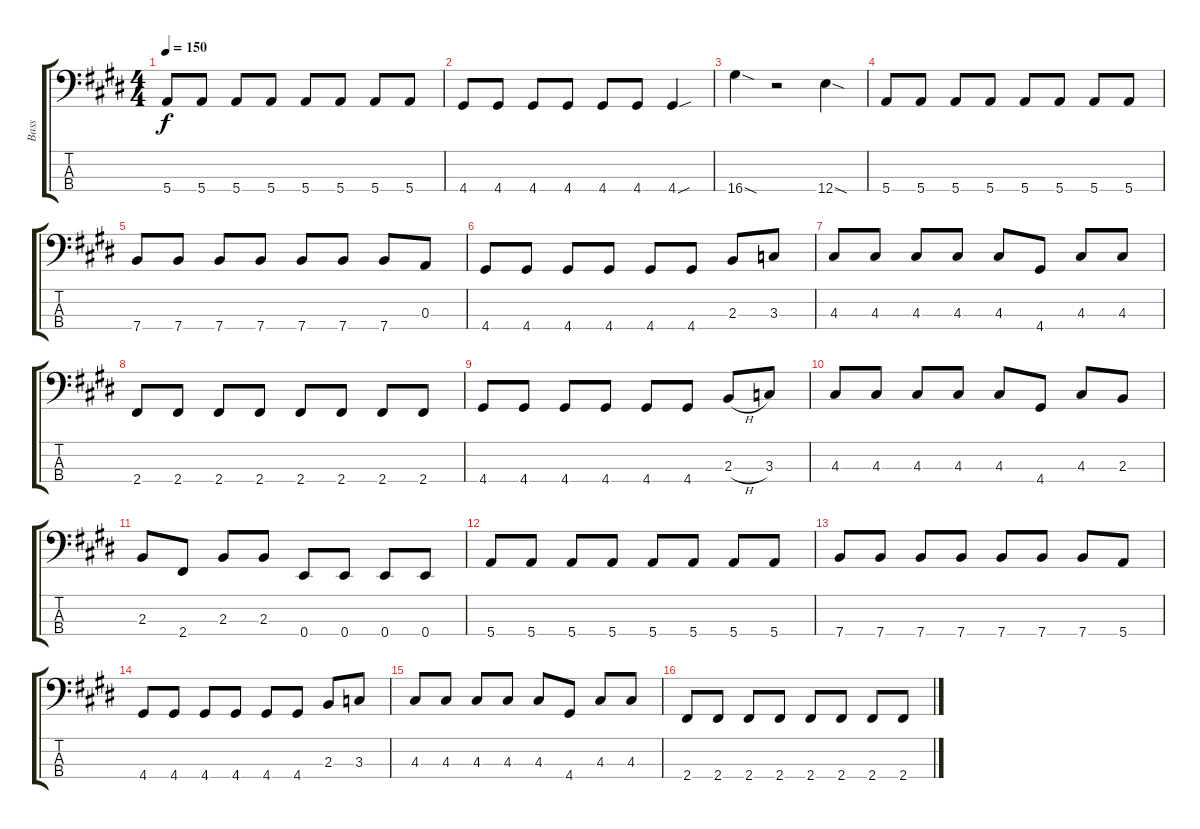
\track ("Bass" "Bass") {instrument electricbassfinger}
\staff {score tabs}
\tuning (G2 D2 A1 E1) {hide}
\ts (4 4)
\tempo 150
\clef f4
\ks e
5.4.8{dy f} 5.4.8 5.4.8 5.4.8 5.4.8 5.4.8 5.4.8 5.4.8 |
4.4.8 4.4.8 4.4.8 4.4.8 4.4.8 4.4.8 4.4{sou}.4 |
16.4{sod}.4 r.2 12.4{sod}.4 |
5.4.8 5.4.8 5.4.8 5.4.8 5.4.8 5.4.8 5.4.8 5.4.8 |
7.4.8 7.4.8 7.4.8 7.4.8 7.4.8 7.4.8 7.4.8 0.3.8 |
4.4.8 4.4.8 4.4.8 4.4.8 4.4.8 4.4.8 2.3.8 3.3.8 |
4.3.8 4.3.8 4.3.8 4.3.8 4.3.8 4.4.8 4.3.8 4.3.8 |
2.4.8 2.4.8 2.4.8 2.4.8 2.4.8 2.4.8 2.4.8 2.4.8 |
4.4.8 4.4.8 4.4.8 4.4.8 4.4.8 4.4.8 2.3{h}.8 3.3.8 |
4.3.8 4.3.8 4.3.8 4.3.8 4.3.8 4.4.8 4.3.8 2.3.8 |
2.3.8 2.4.8 2.3.8 2.3.8 0.4.8 0.4.8 0.4.8 0.4.8 |
5.4.8 5.4.8 5.4.8 5.4.8 5.4.8 5.4.8 5.4.8 5.4.8 |
7.4.8 7.4.8 7.4.8 7.4.8 7.4.8 7.4.8 7.4.8 5.4.8 |
4.4.8 4.4.8 4.4.8 4.4.8 4.4.8 4.4.8 2.3.8 3.3.8 |
4.3.8 4.3.8 4.3.8 4.3.8 4.3.8 4.4.8 4.3.8 4.3.8 |
2.4.8 2.4.8 2.4.8 2.4.8 2.4.8 2.4.8 2.4.8 2.4.8
